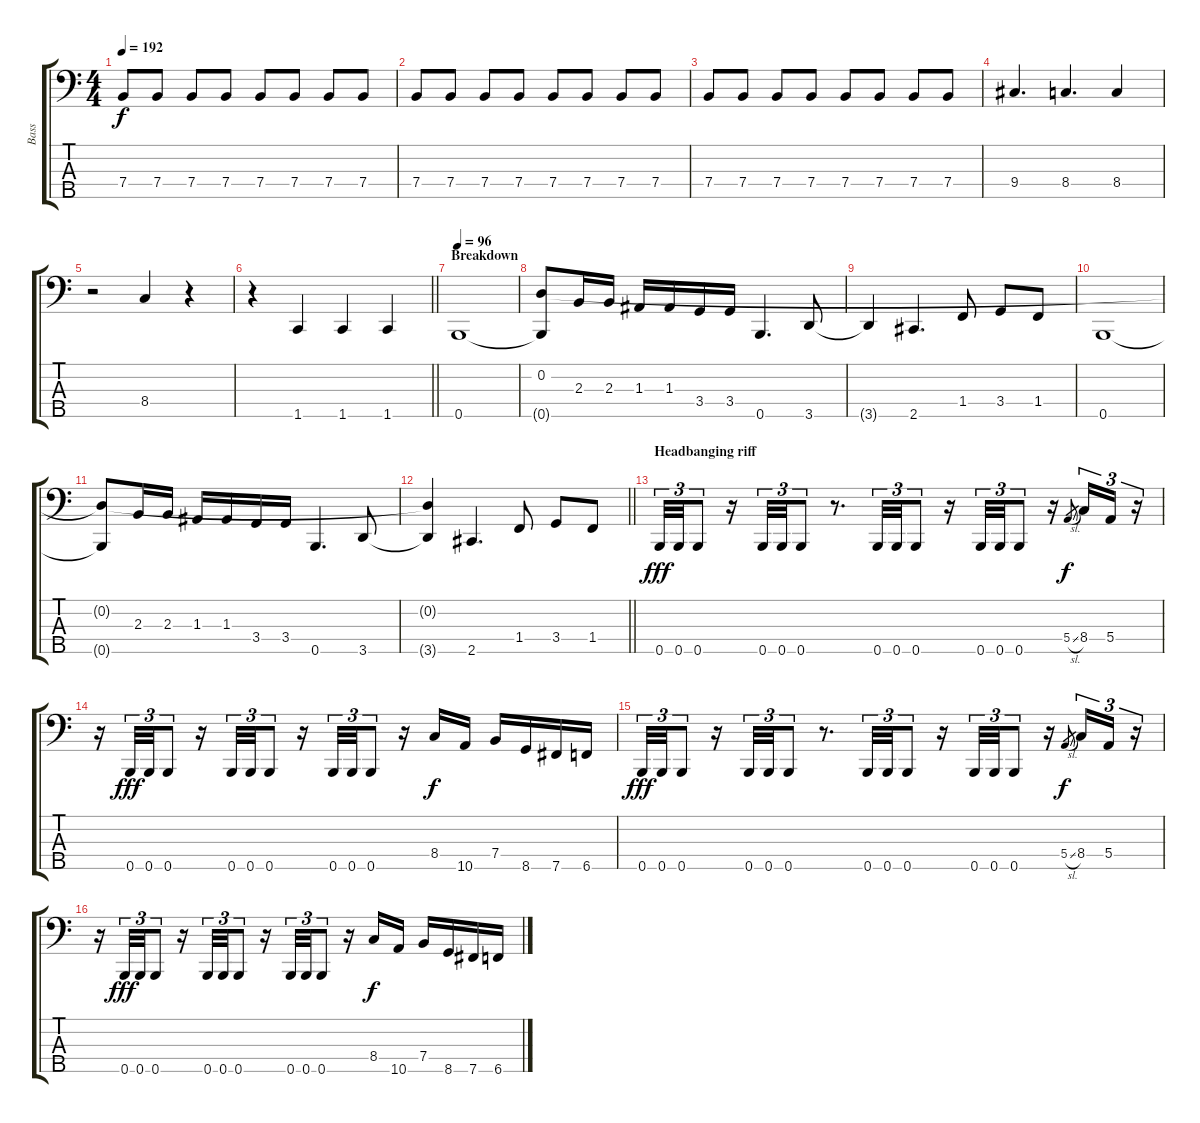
\track ("Bass" "Bass") {instrument electricbassfinger}
\staff {score tabs}
\tuning (G2 D2 A1 E1 B0) {hide}
\ts (4 4)
\tempo 192
\clef f4
\ks c
7.4.8{dy f} 7.4.8 7.4.8 7.4.8 7.4.8 7.4.8 7.4.8 7.4.8 |
7.4.8 7.4.8 7.4.8 7.4.8 7.4.8 7.4.8 7.4.8 7.4.8 |
7.4.8 7.4.8 7.4.8 7.4.8 7.4.8 7.4.8 7.4.8 7.4.8 |
9.4.4{d} 8.4.4{d} 8.4.4 |
r.2 8.4.4 r.4 |
\barLineRight lightlight
r.4 1.5.4 1.5.4 1.5.4 |
\section ("" "Breakdown")
\tempo 96
0.5.1 |
(0.2 0.5{t}).8 2.3.16 2.3.16 1.3.16 1.3.16 3.4.16 3.4.16 0.5.4{d} 3.5.8 |
3.5{t}.4 2.5.4{d} 1.4.8 3.4.8 1.4.8 |
0.5.1 |
(0.2{t} 0.5{t}).8 2.3.16 2.3.16 1.3.16 1.3.16 3.4.16 3.4.16 0.5.4{d} 3.5.8 |
\barLineRight lightlight
(0.2{t} 3.5{t}).4 2.5.4{d} 1.4.8 3.4.8 1.4.8 |
\section ("" "Headbanging riff")
0.5.32{tu (3 2) dy fff} 0.5.32{tu (3 2)} 0.5.8{tu (3 2)} r.16 0.5.32{tu (3 2)} 0.5.32{tu (3 2)} 0.5.8{tu (3 2)} r.8{d} 0.5.32{tu (3 2)} 0.5.32{tu (3 2)} 0.5.8{tu (3 2)} r.16 0.5.32{tu (3 2)} 0.5.32{tu (3 2)} 0.5.8{tu (3 2)} r.16 5.4{sl}.8{gr dy f} 8.4.16{tu (3 2)} 5.4.16{tu (3 2)} r.16{tu (3 2)} |
r.16 0.5.32{tu (3 2) dy fff} 0.5.32{tu (3 2)} 0.5.8{tu (3 2)} r.16 0.5.32{tu (3 2)} 0.5.32{tu (3 2)} 0.5.8{tu (3 2)} r.16 0.5.32{tu (3 2)} 0.5.32{tu (3 2)} 0.5.8{tu (3 2)} r.16 8.4.16{dy f} 10.5.16 7.4.16 8.5.16 7.5.16 6.5.16 |
0.5.32{tu (3 2) dy fff} 0.5.32{tu (3 2)} 0.5.8{tu (3 2)} r.16 0.5.32{tu (3 2)} 0.5.32{tu (3 2)} 0.5.8{tu (3 2)} r.8{d} 0.5.32{tu (3 2)} 0.5.32{tu (3 2)} 0.5.8{tu (3 2)} r.16 0.5.32{tu (3 2)} 0.5.32{tu (3 2)} 0.5.8{tu (3 2)} r.16 5.4{sl}.8{gr dy f} 8.4.16{tu (3 2)} 5.4.16{tu (3 2)} r.16{tu (3 2)} |
r.16 0.5.32{tu (3 2) dy fff} 0.5.32{tu (3 2)} 0.5.8{tu (3 2)} r.16 0.5.32{tu (3 2)} 0.5.32{tu (3 2)} 0.5.8{tu (3 2)} r.16 0.5.32{tu (3 2)} 0.5.32{tu (3 2)} 0.5.8{tu (3 2)} r.16 8.4.16{dy f} 10.5.16 7.4.16 8.5.16 7.5.16 6.5.16
